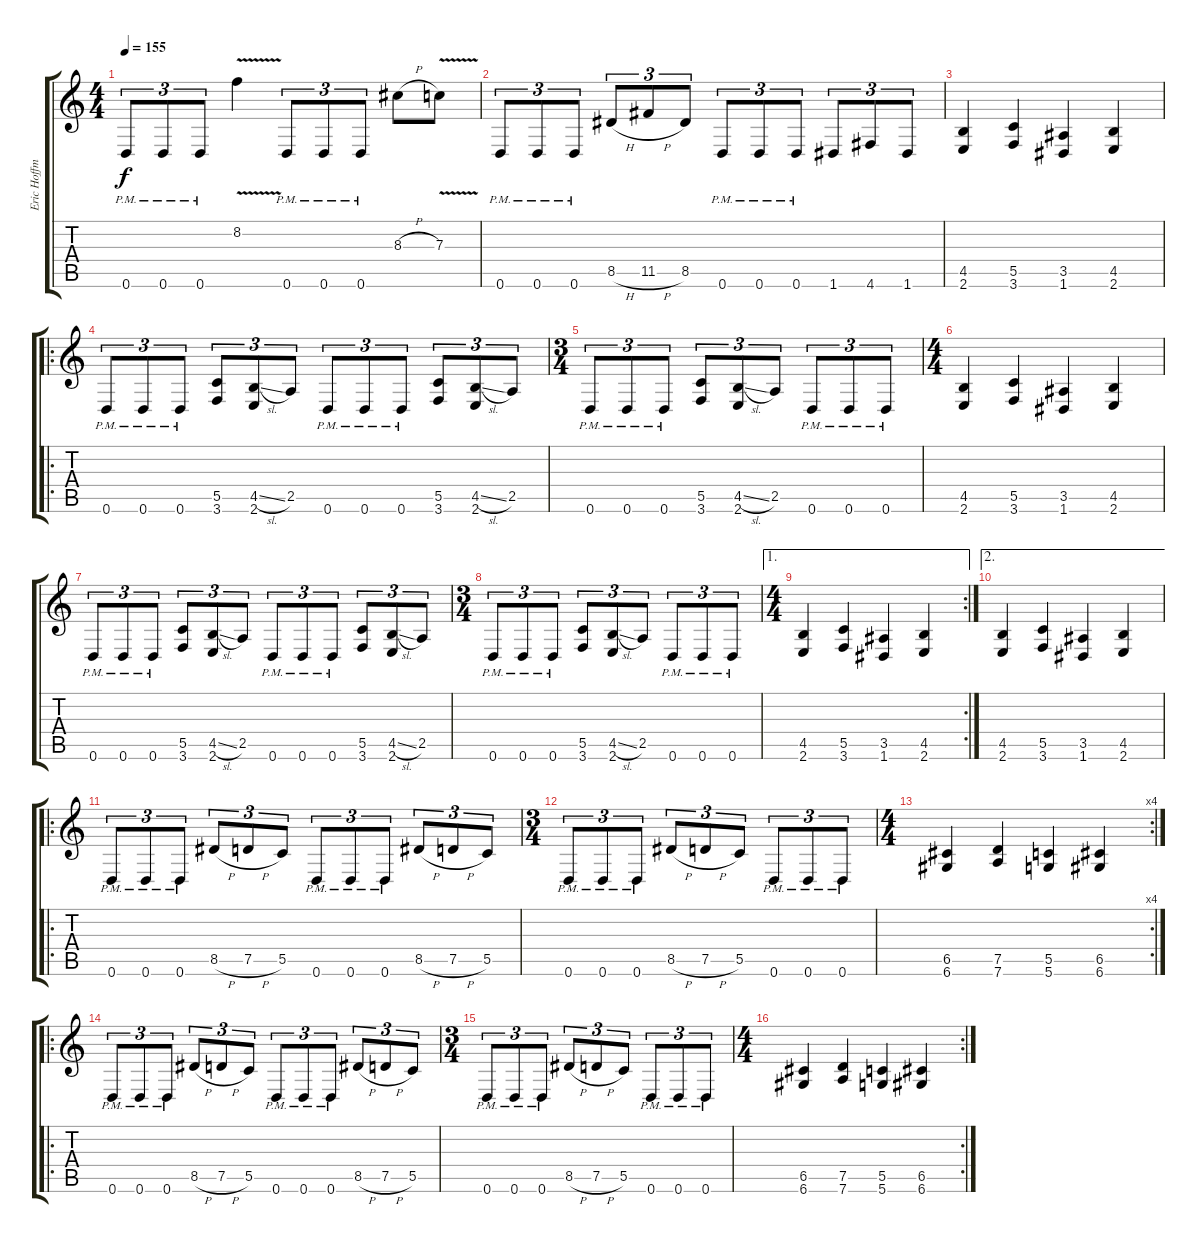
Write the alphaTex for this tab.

\track ("Eric Hoffman" "Eric Hoffm") {instrument distortionguitar}
\staff {score tabs}
\tuning (D4 A3 F3 C3 G2 D2) {hide}
\ts (4 4)
\tempo 155
\clef g2
\ks c
0.6{pm}.8{tu (3 2) dy f} 0.6{pm}.8{tu (3 2)} 0.6{pm}.8{tu (3 2)} 8.2{v}.4 0.6{pm}.8{tu (3 2)} 0.6{pm}.8{tu (3 2)} 0.6{pm}.8{tu (3 2)} 8.3{h}.8 7.3{v}.8 |
0.6{pm}.8{tu (3 2)} 0.6{pm}.8{tu (3 2)} 0.6{pm}.8{tu (3 2)} 8.5{h}.8{tu (3 2)} 11.5{h}.8{tu (3 2)} 8.5.8{tu (3 2)} 0.6{pm}.8{tu (3 2)} 0.6{pm}.8{tu (3 2)} 0.6{pm}.8{tu (3 2)} 1.6.8{tu (3 2)} 4.6.8{tu (3 2)} 1.6.8{tu (3 2)} |
(4.5 2.6).4 (5.5 3.6).4 (3.5 1.6).4 (4.5 2.6).4 |
\ro
0.6{pm}.8{tu (3 2)} 0.6{pm}.8{tu (3 2)} 0.6{pm}.8{tu (3 2)} (5.5 3.6).8{tu (3 2)} (4.5{sl} 2.6).8{tu (3 2)} 2.5.8{tu (3 2)} 0.6{pm}.8{tu (3 2)} 0.6{pm}.8{tu (3 2)} 0.6{pm}.8{tu (3 2)} (5.5 3.6).8{tu (3 2)} (4.5{sl} 2.6).8{tu (3 2)} 2.5.8{tu (3 2)} |
\ts (3 4)
0.6{pm}.8{tu (3 2)} 0.6{pm}.8{tu (3 2)} 0.6{pm}.8{tu (3 2)} (5.5 3.6).8{tu (3 2)} (4.5{sl} 2.6).8{tu (3 2)} 2.5.8{tu (3 2)} 0.6{pm}.8{tu (3 2)} 0.6{pm}.8{tu (3 2)} 0.6{pm}.8{tu (3 2)} |
\ts (4 4)
(4.5 2.6).4 (5.5 3.6).4 (3.5 1.6).4 (4.5 2.6).4 |
0.6{pm}.8{tu (3 2)} 0.6{pm}.8{tu (3 2)} 0.6{pm}.8{tu (3 2)} (5.5 3.6).8{tu (3 2)} (4.5{sl} 2.6).8{tu (3 2)} 2.5.8{tu (3 2)} 0.6{pm}.8{tu (3 2)} 0.6{pm}.8{tu (3 2)} 0.6{pm}.8{tu (3 2)} (5.5 3.6).8{tu (3 2)} (4.5{sl} 2.6).8{tu (3 2)} 2.5.8{tu (3 2)} |
\ts (3 4)
0.6{pm}.8{tu (3 2)} 0.6{pm}.8{tu (3 2)} 0.6{pm}.8{tu (3 2)} (5.5 3.6).8{tu (3 2)} (4.5{sl} 2.6).8{tu (3 2)} 2.5.8{tu (3 2)} 0.6{pm}.8{tu (3 2)} 0.6{pm}.8{tu (3 2)} 0.6{pm}.8{tu (3 2)} |
\ae 1
\rc 2
\ts (4 4)
(4.5 2.6).4 (5.5 3.6).4 (3.5 1.6).4 (4.5 2.6).4 |
\ae 2
(4.5 2.6).4 (5.5 3.6).4 (3.5 1.6).4 (4.5 2.6).4 |
\ro
0.6{pm}.8{tu (3 2)} 0.6{pm}.8{tu (3 2)} 0.6{pm}.8{tu (3 2)} 8.5{h}.8{tu (3 2)} 7.5{h}.8{tu (3 2)} 5.5.8{tu (3 2)} 0.6{pm}.8{tu (3 2)} 0.6{pm}.8{tu (3 2)} 0.6{pm}.8{tu (3 2)} 8.5{h}.8{tu (3 2)} 7.5{h}.8{tu (3 2)} 5.5.8{tu (3 2)} |
\ts (3 4)
0.6{pm}.8{tu (3 2)} 0.6{pm}.8{tu (3 2)} 0.6{pm}.8{tu (3 2)} 8.5{h}.8{tu (3 2)} 7.5{h}.8{tu (3 2)} 5.5.8{tu (3 2)} 0.6{pm}.8{tu (3 2)} 0.6{pm}.8{tu (3 2)} 0.6{pm}.8{tu (3 2)} |
\rc 4
\ts (4 4)
(6.5 6.6).4 (7.5 7.6).4 (5.5 5.6).4 (6.5 6.6).4 |
\ro
0.6{pm}.8{tu (3 2)} 0.6{pm}.8{tu (3 2)} 0.6{pm}.8{tu (3 2)} 8.5{h}.8{tu (3 2)} 7.5{h}.8{tu (3 2)} 5.5.8{tu (3 2)} 0.6{pm}.8{tu (3 2)} 0.6{pm}.8{tu (3 2)} 0.6{pm}.8{tu (3 2)} 8.5{h}.8{tu (3 2)} 7.5{h}.8{tu (3 2)} 5.5.8{tu (3 2)} |
\ts (3 4)
0.6{pm}.8{tu (3 2)} 0.6{pm}.8{tu (3 2)} 0.6{pm}.8{tu (3 2)} 8.5{h}.8{tu (3 2)} 7.5{h}.8{tu (3 2)} 5.5.8{tu (3 2)} 0.6{pm}.8{tu (3 2)} 0.6{pm}.8{tu (3 2)} 0.6{pm}.8{tu (3 2)} |
\rc 2
\ts (4 4)
(6.5 6.6).4 (7.5 7.6).4 (5.5 5.6).4 (6.5 6.6).4
